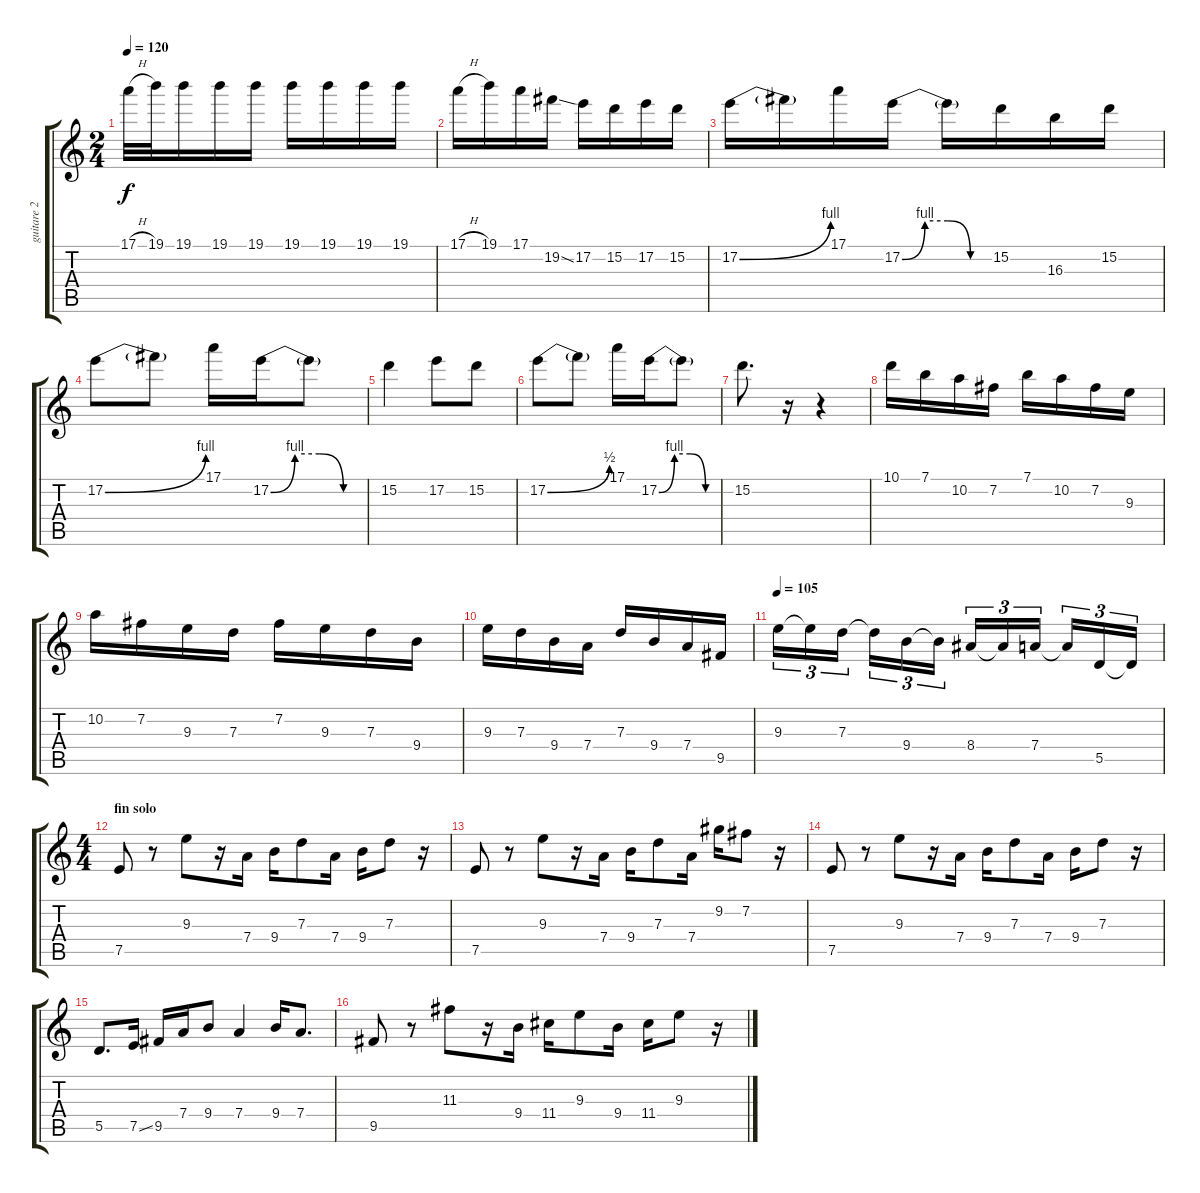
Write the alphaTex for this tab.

\track ("guitare 2" "guitare 2") {instrument distortionguitar}
\staff {score tabs}
\tuning (E4 B3 G3 D3 A2 E2) {hide}
\ts (2 4)
\tempo 120
\clef g2
\ks c
17.1{h}.32{dy f} 19.1.32 19.1.16 19.1.16 19.1.16 19.1.16 19.1.16 19.1.16 19.1.16 |
17.1{h}.16 19.1.16 17.1.16 19.2{ss}.16 17.2.16 15.2.16 17.2.16 15.2.16 |
17.2{be (bend 0 0 60 4)}.16 17.2{t}.16 17.1.16 17.2{be (custom 0 0 15 4 30 4 45 0 60 0)}.16 17.2{t}.16 15.2.16 16.3.16 15.2.16 |
17.2{be (bend 0 0 60 4)}.8 17.2{t}.8 17.1.16 17.2{be (custom 0 0 15 4 30 4 45 0 60 0)}.16 17.2{t}.8 |
15.2.4 17.2.8 15.2.8 |
17.2{be (bend 0 0 60 2)}.8 17.2{t}.8 17.1.16 17.2{be (custom 0 0 15 4 30 4 45 0 60 0)}.16 17.2{t}.8 |
15.2.8{d} r.16 r.4 |
10.1.16 7.1.16 10.2.16 7.2.16 7.1.16 10.2.16 7.2.16 9.3.16 |
10.2.16 7.2.16 9.3.16 7.3.16 7.2.16 9.3.16 7.3.16 9.4.16 |
9.3.16 7.3.16 9.4.16 7.4.16 7.3.16 9.4.16 7.4.16 9.5.16 |
\tempo 105
9.3.16{tu (3 2)} 9.3{t}.16{tu (3 2)} 7.3.16{tu (3 2)} 7.3{t}.16{tu (3 2)} 9.4.16{tu (3 2)} 9.4{t}.16{tu (3 2)} 8.4.16{tu (3 2)} 8.4{t}.16{tu (3 2)} 7.4.16{tu (3 2)} 7.4{t}.16{tu (3 2)} 5.5.16{tu (3 2)} 5.5{t}.16{tu (3 2)} |
\ts (4 4)
\section ("" "fin solo")
7.5.8 r.8 9.3.8 r.16 7.4.16 9.4.16 7.3.8 7.4.16 9.4.16 7.3.8 r.16 |
7.5.8 r.8 9.3.8 r.16 7.4.16 9.4.16 7.3.8 7.4.16 9.2.16 7.2.8 r.16 |
7.5.8 r.8 9.3.8 r.16 7.4.16 9.4.16 7.3.8 7.4.16 9.4.16 7.3.8 r.16 |
5.5.8{d} 7.5{ss}.16 9.5.16 7.4.16 9.4.8 7.4.4 9.4.16 7.4.8{d} |
9.5.8 r.8 11.3.8 r.16 9.4.16 11.4.16 9.3.8 9.4.16 11.4.16 9.3.8 r.16
